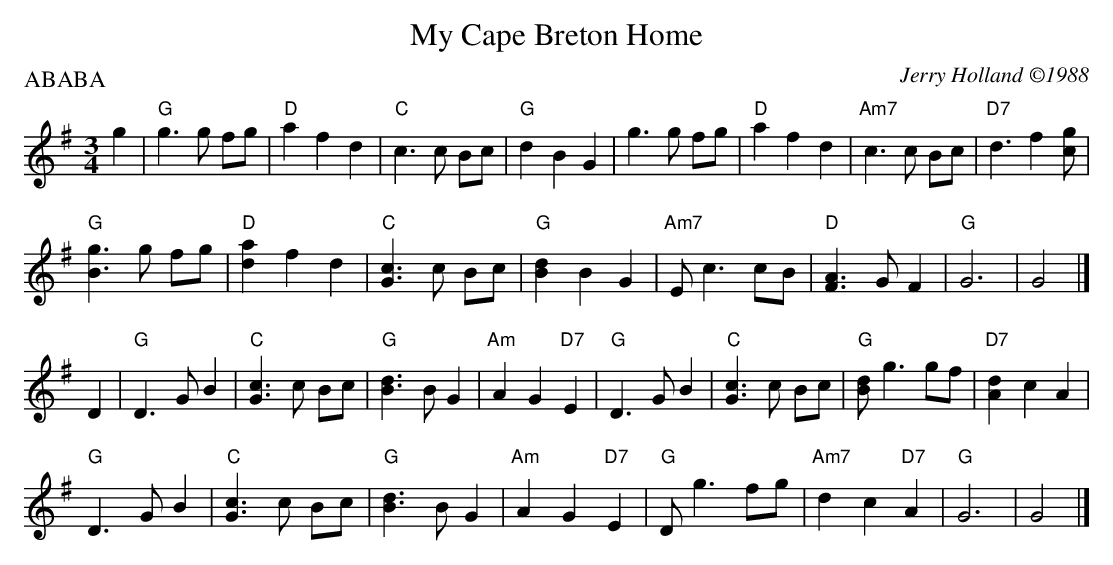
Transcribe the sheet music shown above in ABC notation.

X:1
T: My Cape Breton Home
C: Jerry Holland \2511988
M: 3/4
L: 1/8
P:ABABA
K: G
g2 \
| "G"g3g fg | "D"a2 f2 d2 | "C"c3c Bc | "G"d2 B2 G2 \
|    g3g fg | "D"a2 f2 d2 | "Am7"c3c Bc | "D7"d3 f2 [gc] |
  "G"[g3B3] g fg | "D"[a2d2] f2 d2 | "C"[c3G3]c Bc | "G"[d2B2] B2 G2 \
|  "Am7"Ec3 cB | "D"[A3F3] G F2 | "G"G6 | G4 |]
D2 \
| "G"D3G B2 | "C"[c3G3] c Bc | "G"[d3B3] B G2 | "Am"A2 G2 "D7"E2 \
| "G"D3G B2 | "C"[c3G3] c Bc | "G"[dB] g3 gf | "D7"[d2A2] c2 A2 |
  "G"D3G B2 | "C"[c3G3] c Bc | "G"[d3B3] B G2 | "Am"A2 G2 "D7"E2 \
| "G"Dg3 fg | "Am7"d2 c2 "D7"A2 | "G"G6 | G4 |]
